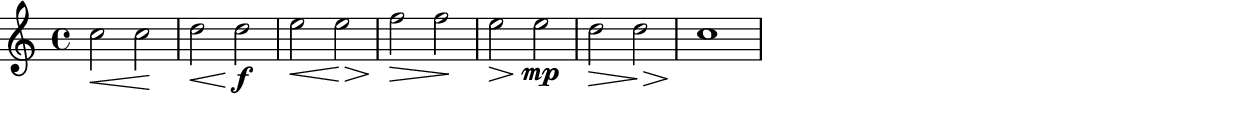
%% Generated by lilypond-book
%% Options: [exampleindent=10.16\mm,indent=0\mm,line-width=160\mm,paper-height=845.047\pt,paper-width=597.508\pt,papersize='(cons (* 597.508 pt) (* 845.047 pt)),quote]
\include "lilypond-book-preamble.ly"


% ****************************************************************
% Start cut-&-pastable-section
% ****************************************************************

#(ly:set-option 'eps-box-padding 3.000000)



\paper {
  #(set-paper-size '(cons (* 597.508 pt) (* 845.047 pt)))
  indent = 0\mm
  line-width = 160\mm
  % offset the left padding, also add 1mm as lilypond creates cropped
  % images with a little space on the right
  line-width = #(- line-width (* mm  3.000000) (* mm 1))
  line-width = 160\mm - 2.0 * 10.16\mm
  % offset the left padding, also add 1mm as lilypond creates cropped
  % images with a little space on the right
  line-width = #(- line-width (* mm  3.000000) (* mm 1))
}

\layout {
  
}




% ****************************************************************
% ly snippet:
% ****************************************************************
\sourcefileline 390
\relative c'' {
  c2\< c\!
  d2\< d\f
  e2\< e\>
  f2\> f\!
  e2\> e\mp
  d2\> d\>
  c1\!
}


% ****************************************************************
% end ly snippet
% ****************************************************************
